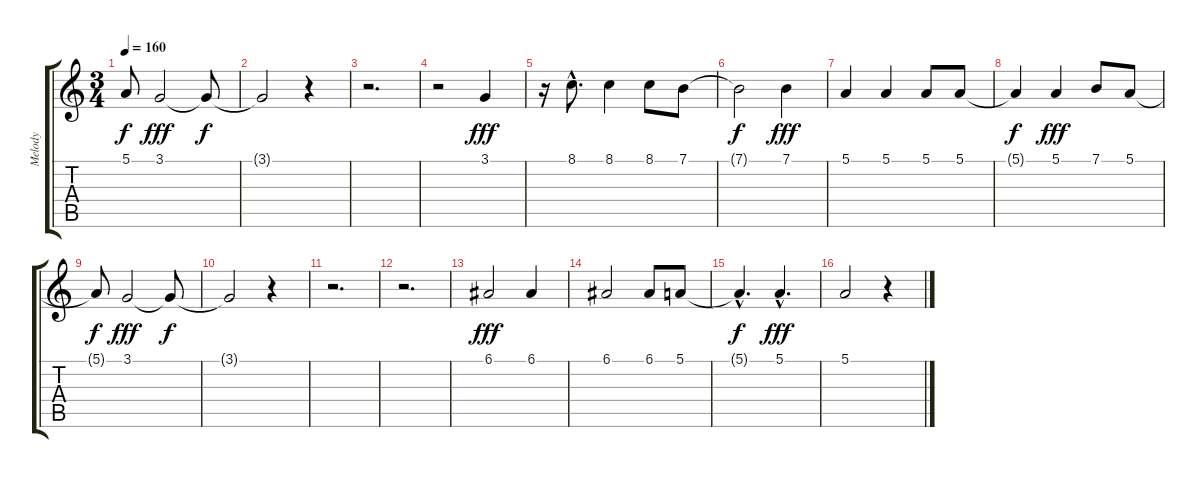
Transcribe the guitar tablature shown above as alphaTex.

\track ("Melody" "Melody") {instrument altosax}
\staff {score tabs}
\tuning (E4 B3 G3 D3 A2 E2) {hide}
\ts (3 4)
\tempo 160
\clef g2
\ks c
5.1{t}.8{dy f} 3.1.2{dy fff} 3.1{t}.8{dy f} |
3.1{t}.2 r.4 |
r.2{d} |
r.2 3.1.4{dy fff} |
r.16 8.1{hac}.8{d} 8.1.4 8.1.8 7.1.8 |
7.1{t}.2{dy f} 7.1.4{dy fff} |
5.1.4 5.1.4 5.1.8 5.1.8 |
5.1{t}.4{dy f} 5.1.4{dy fff} 7.1.8 5.1.8 |
5.1{t}.8{dy f} 3.1.2{dy fff} 3.1{t}.8{dy f} |
3.1{t}.2 r.4 |
r.2{d} |
r.2{d} |
6.1.2{dy fff} 6.1.4 |
6.1.2 6.1.8 5.1.8 |
5.1{hac t}.4{d dy f} 5.1{hac}.4{d dy fff} |
5.1.2 r.4
